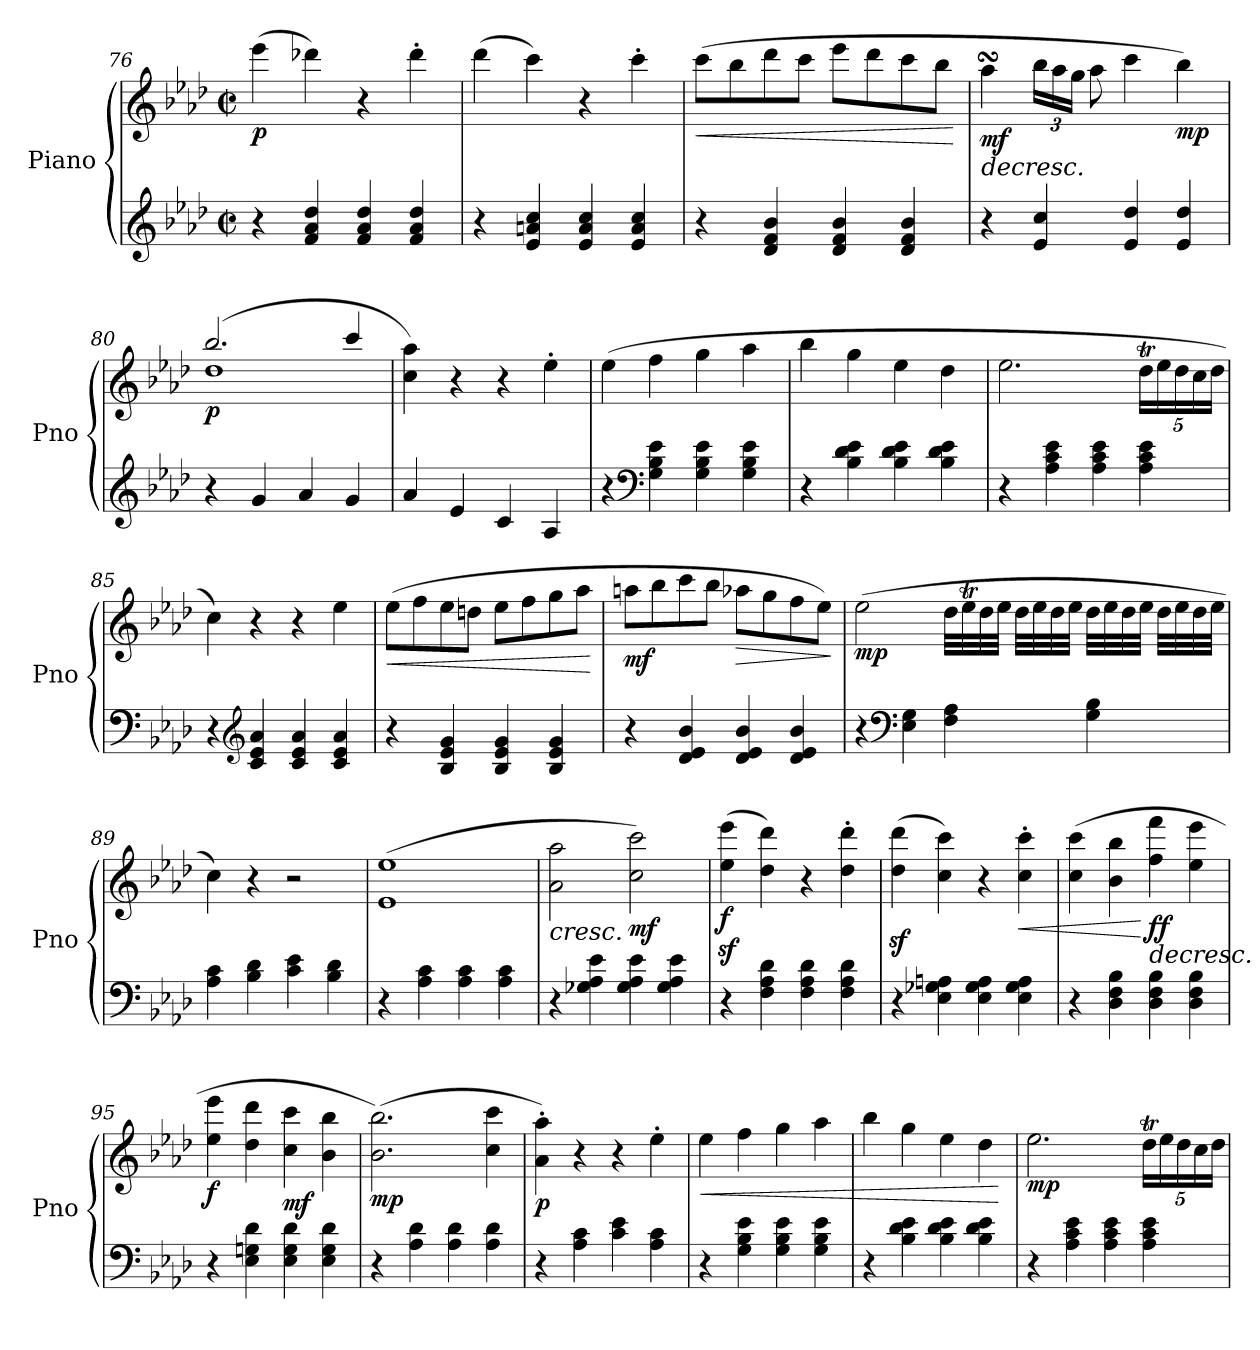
**kern	**kern	**dynam
*part1	*part1	*part1
*staff2	*staff1	*staff1/2
*I"Piano	*	*
*I'Pno	*	*
!!LO:LB:g=z
*clefG2	*clefG2	*
*k[b-e-a-d-]	*k[b-e-a-d-]	*
*A-:	*A-:	*
*M2/2	*M2/2	*
*met(c|)	*met(c|)	*
=76	=76	=76
!	!	!LO:DY:b
4r	(4eee-\	p
4f/ 4a-/ 4dd-/	4ddd-X\)	.
4f/ 4a-/ 4dd-/	4r	.
4f/ 4a-/ 4dd-/	4ddd-'\	.
=77	=77	=77
4r	(4ddd-\	.
4e-/ 4an/ 4cc/	4ccc\)	.
4e-/ 4a/ 4cc/	4r	.
4e-/ 4a/ 4cc/	4ccc'\	.
=78	=78	=78
!	!	!LO:HP:b
4r	(8ccc\L	<
.	8bb-\	.
4d-/ 4f/ 4b-/	8ddd-\	.
.	8ccc\J	.
4d-/ 4f/ 4b-/	8eee-\L	.
.	8ddd-\	.
4d-/ 4f/ 4b-/	8ccc\	.
.	8bb-\J	.
.	.	[
=79	=79	=79
!	!	!LO:HP:b
!	!	!LO:DY:n=1:b
4r	4aa-sSSs\	> mf
*	*Xbrackettup	*
4e-/ 4cc/	24bb-\LL	.
.	24aa-\	.
.	24gg\JJ	.
.	8aa-\	.
4e-/ 4dd-/	4ccc\	.
!	!	!LO:DY:n=2:b
4e-/ 4dd-/	4bb-\)	mp
=80	=80	=80
*	*^	*
!	!	!	!LO:DY:b
4r	(2.bb-/	1dd-	p
4g/	.	.	.
4a-/	.	.	.
4g/	4ccc/	.	.
*	*v	*v	*
=81	=81	=81
4a-/	4cc\ 4aa-\)	.
4e-/	4r	]
4c/	4r	.
4A-/	4ee-'\	.
=82	=82	=82
4r	(4ee-\	.
*clefF4	*	*
4G\ 4B-\ 4e-\	4ff\	.
4G\ 4B-\ 4e-\	4gg\	.
4G\ 4B-\ 4e-\	4aa-\	.
=83	=83	=83
4r	4bb-\	.
4B-\ 4d-\ 4e-\	4gg\	.
4B-\ 4d-\ 4e-\	4ee-\	.
4B-\ 4d-\ 4e-\	4dd-\	.
!!LO:LB:g=z
=84	=84	=84
4r	2.ee-\	.
4A-\ 4c\ 4e-\	.	.
4A-\ 4c\ 4e-\	.	.
4A-\ 4c\ 4e-\	20dd-T\LL	.
.	20ee-\	.
.	20dd-\	.
.	20cc\	.
.	20dd-\JJ	.
=85	=85	=85
4r	4cc\)	.
*clefG2	*	*
4c/ 4e-/ 4a-/	4r	.
4c/ 4e-/ 4a-/	4r	.
4c/ 4e-/ 4a-/	4ee-\	.
=86	=86	=86
!	!	!LO:HP:b
4r	(8ee-\L	<
.	8ff\	.
4B-/ 4e-/ 4g/	8ee-\	.
.	8ddn\J	.
4B-/ 4e-/ 4g/	8ee-\L	.
.	8ff\	.
4B-/ 4e-/ 4g/	8gg\	.
.	8aa-\J	.
.	.	[
=87	=87	=87
!	!	!LO:DY:b
4r	8aan\L	mf
.	8bb-\	.
4d-/ 4e-/ 4b-/	8ccc\	.
.	8bb-\J	.
!	!	!LO:HP:b
4d-/ 4e-/ 4b-/	8aa-X\L	>
.	8gg\	.
4d-/ 4e-/ 4b-/	8ff\	.
.	8ee-\J)	.
.	.	]
!!LO:LB:g=z
=88	=88	=88
!	!	!LO:DY:b
4r	(2ee-\	mp
*clefF4	*	*
4E-\ 4G\	.	.
4F\ 4A-\	32dd-\LLL	.
.	32ee-T\	.
.	32dd-\	.
.	32ee-\JJJ	.
.	32dd-\LLL	.
.	32ee-\	.
.	32dd-\	.
.	32ee-\JJJ	.
4G\ 4B-\	32dd-\LLL	.
.	32ee-\	.
.	32dd-\	.
.	32ee-\JJJ	.
.	32dd-\LLL	.
.	32ee-\	.
.	32dd-\	.
.	32ee-\JJJ	.
=89	=89	=89
4A-\ 4c\	4cc\)	.
4B-\ 4d-\	4r	.
4c\ 4e-\	2r	.
4B-\ 4d-\	.	.
=90	=90	=90
4r	(1e- 1ee-	.
4A-\ 4c\	.	.
4A-\ 4c\	.	.
4A-\ 4c\	.	.
=91	=91	=91
!	!	!LO:HP:b
4r	2a-\ 2aa-\	<
4G-X\ 4A-\ 4e-\	.	.
!	!	!LO:DY:b
4G-\ 4A-\ 4e-\	2cc\ 2ccc\)	mf
4G-\ 4A-\ 4e-\	.	.
.	.	[
=92	=92	=92
!	!	!LO:DY:b
4r	(4ee-\z< 4eee-\z<	f
4F\ 4A-\ 4d-\	4dd-\ 4ddd-\)	.
4F\ 4A-\ 4d-\	4r	.
4F\ 4A-\ 4d-\	4dd-\' 4ddd-\'	.
=93	=93	=93
4r	(4dd-\z< 4ddd-\z<	.
4E-\ 4G-X\ 4An\	4cc\ 4ccc\)	.
4E-\ 4G-\ 4A\	4r	.
!	!	!LO:HP:b
4E-\ 4G-\ 4A\	4cc\' 4ccc\'	<
!!LO:LB:g=z
=94	=94	=94
4r	(4cc\ 4ccc\	.
4D-\ 4F\ 4B-\	4b-\ 4bb-\	.
!	!	!LO:HP:n=1:b
!	!	!LO:DY:n=1:b
4D-\ 4F\ 4B-\	4ff\ 4fff\	[ > ff
4D-\ 4F\ 4B-\	4ee-\ 4eee-\	.
=95	=95	=95
!	!	!LO:DY:b
4r	4ee-\ 4eee-\	f
4E-\ 4Gn\ 4d-\	4dd-\ 4ddd-\	.
!	!	!LO:DY:b
4E-\ 4G\ 4d-\	4cc\ 4ccc\	mf
4E-\ 4G\ 4d-\	4b-\ 4bb-\	.
=96	=96	=96
!	!	!LO:DY:b
4r	(2.b-\ 2.bb-\)	mp
4A-\ 4d-\	.	.
4A-\ 4d-\	.	.
4A-\ 4d-\	4cc\ 4ccc\	.
.	.	]
=97	=97	=97
!	!	!LO:DY:b
4r	4a-\' 4aa-\')	p
4A-\ 4c\	4r	.
4c\ 4e-\	4r	.
4A-\ 4c\	4ee-'\	.
=98	=98	=98
!	!	!LO:HP:b
4r	4ee-\	<
4G\ 4B-\ 4e-\	4ff\	.
4G\ 4B-\ 4e-\	4gg\	.
4G\ 4B-\ 4e-\	4aa-\	.
=99	=99	=99
4r	4bb-\	.
4B-\ 4d-\ 4e-\	4gg\	.
4B-\ 4d-\ 4e-\	4ee-\	.
4B-\ 4d-\ 4e-\	4dd-\	.
.	.	[
=100	=100	=100
!	!	!LO:DY:b
4r	2.ee-\	mp
4A-\ 4c\ 4e-\	.	.
4A-\ 4c\ 4e-\	.	.
4A-\ 4c\ 4e-\	20dd-T\LL	.
.	20ee-\	.
.	20dd-\	.
.	20cc\	.
.	20dd-\JJ	.
=	=	=
*-	*-	*-
